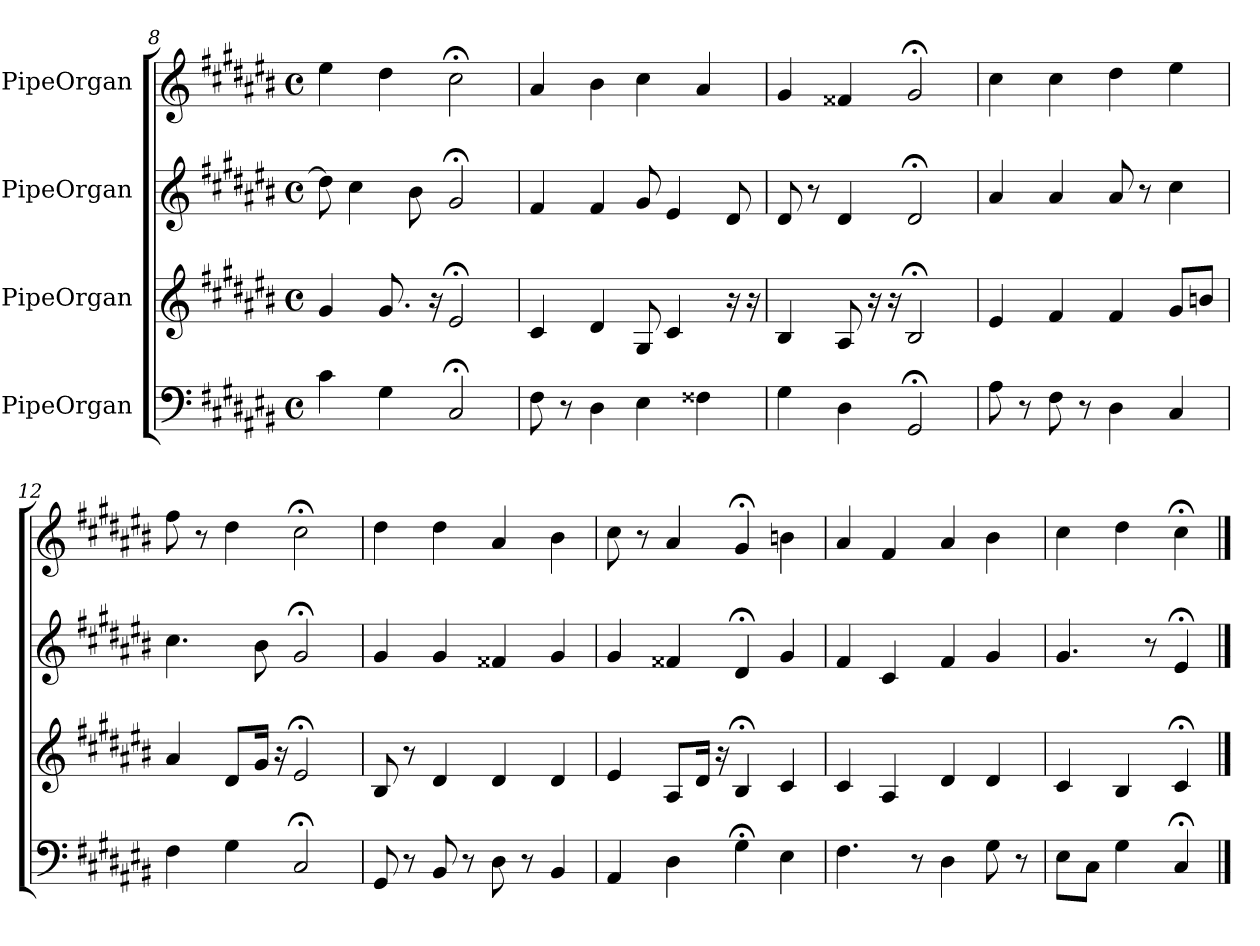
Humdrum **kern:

**kern	**kern	**kern	**kern
*part4	*part3	*part2	*part1
*staff4	*staff3	*staff2	*staff1
*I"PipeOrgan	*I"PipeOrgan	*I"PipeOrgan	*I"PipeOrgan
*k[f#c#g#d#a#e#b#]	*k[f#c#g#d#a#e#b#]	*k[f#c#g#d#a#e#b#]	*k[f#c#g#d#a#e#b#]
*C#:	*C#:	*C#:	*C#:
*M4/4	*M4/4	*M4/4	*M4/4
*met(c)	*met(c)	*met(c)	*met(c)
=8	=8	=8	=8
4c#	4g#	8dd#]	4ee#
.	.	4cc#	.
4G#	8.g#	.	4dd#
.	.	8b#	.
.	16r	.	.
2C#;<	2e#;<	2g#;<	2cc#;<
=9	=9	=9	=9
8F#	4c#	4f#	4a#
8r	.	.	.
4D#	4d#	4f#	4b#
4E#	8G#	8g#	4cc#
.	4c#	4e#	.
4F##X	.	.	4a#
.	16r	8d#	.
.	16r	.	.
=10	=10	=10	=10
4G#	4B#	8d#	4g#
.	.	8r	.
4D#	8A#	4d#	4f##X
.	16r	.	.
.	16r	.	.
2GG#;<	2B#;<	2d#;<	2g#;<
=11	=11	=11	=11
8A#	4e#	4a#	4cc#
8r	.	.	.
8F#	4f#	4a#	4cc#
8r	.	.	.
4D#	4f#	8a#	4dd#
.	.	8r	.
4C#	8g#L	4cc#	4ee#
.	8bnJ	.	.
=12	=12	=12	=12
4F#	4a#	4.cc#	8ff#
.	.	.	8r
4G#	8d#L	.	4dd#
.	16g#Jk	8b#	.
.	16r	.	.
2C#;<	2e#;<	2g#;<	2cc#;<
=13	=13	=13	=13
8GG#	8B#	4g#	4dd#
8r	8r	.	.
8BB#	4d#	4g#	4dd#
8r	.	.	.
8D#	4d#	4f##X	4a#
8r	.	.	.
4BB#	4d#	4g#	4b#
=14	=14	=14	=14
4AA#	4e#	4g#	8cc#
.	.	.	8r
4D#	8A#L	4f##X	4a#
.	16d#Jk	.	.
.	16r	.	.
4G#;<	4B#;<	4d#;<	4g#;<
4E#	4c#	4g#	4bn
=15	=15	=15	=15
4.F#	4c#	4f#	4a#
.	4A#	4c#	4f#
8r	.	.	.
4D#	4d#	4f#	4a#
8G#	4d#	4g#	4b#
8r	.	.	.
=16	=16	=16	=16
8E#L	4c#	4.g#	4cc#
8C#J	.	.	.
4G#	4B#	.	4dd#
.	.	8r	.
4C#;<	4c#;<	4e#;<	4cc#;<
==	==	==	==
*-	*-	*-	*-
